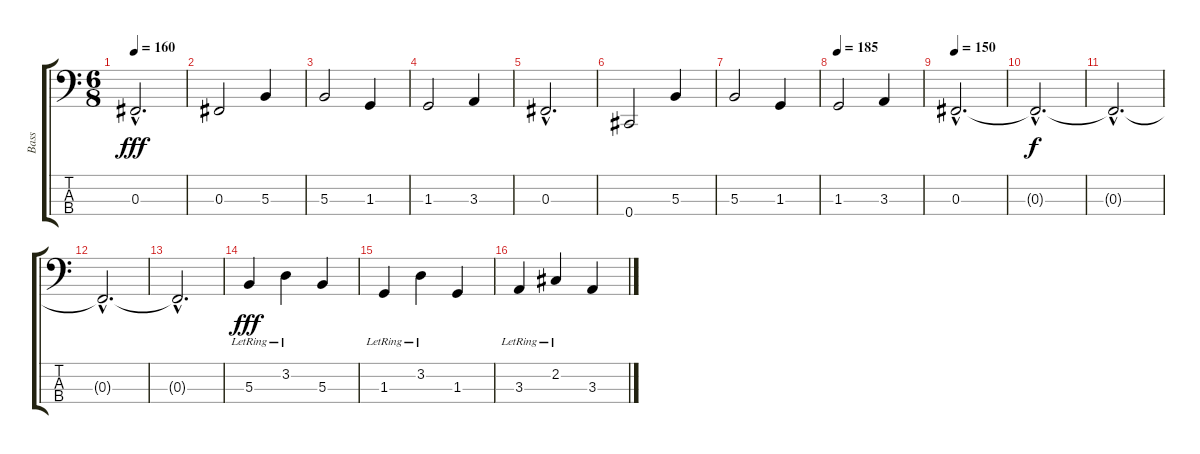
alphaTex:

\track ("Bass" "Bass") {instrument electricbasspick}
\staff {score tabs}
\tuning (E2 B1 Gb1 Db1) {hide}
\ts (6 8)
\tempo 160
\clef f4
\ks c
0.3{hac}.2{d dy fff} |
0.3.2 5.3.4 |
5.3.2 1.3.4 |
1.3.2 3.3.4 |
0.3{hac}.2{d} |
0.4.2 5.3.4 |
5.3.2 1.3.4 |
\tempo 185
1.3.2 3.3.4 |
\tempo 150
0.3{hac}.2{d} |
0.3{hac t}.2{d dy f} |
0.3{hac t}.2{d} |
0.3{hac t}.2{d} |
0.3{hac t}.2{d} |
5.3{lr}.4{dy fff} 3.2{lr}.4 5.3.4 |
1.3{lr}.4 3.2{lr}.4 1.3.4 |
3.3{lr}.4 2.2{lr}.4 3.3.4
